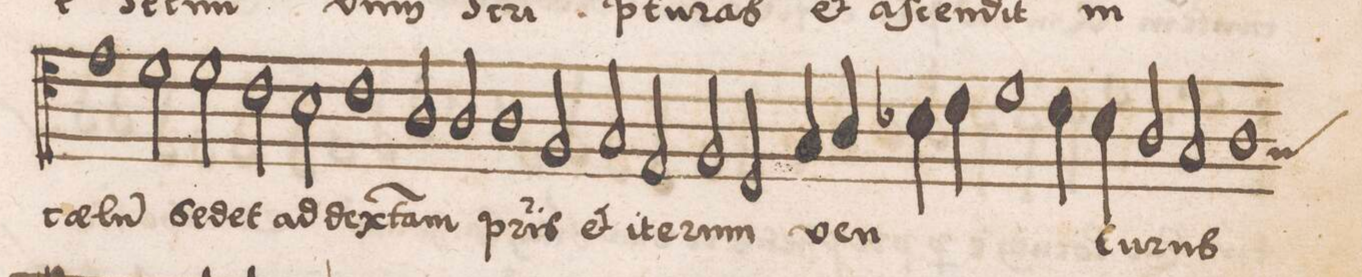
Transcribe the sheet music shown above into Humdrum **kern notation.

**kern	**text
*I"TENOR	*
*clefC4	*
*k[]	*
*met(c|)	*
*M2/1	*
1e	c(ae)-
=102	=102
2d\	-lu(m)
2d\	ſe-
2c\	-det
2B\	ad
=103	=103
1c	dex-
2A/	-t(e-
2A/	-r)am
=104	=104
1A	p(at)-
2F/	-ris
2G/	e(t)
=105	=105
2E/	i-
2F/	-te-
2D/	-rum
4G/	ven-
4A/	.
=106	=106
4B-X\	.
4c\	.
1d	.
4c\	.
4B-\	.
=107	=107
2A/	-tu-
2G/	-ruſ
*custos:G	*
1A	.
=108	=108
*-	*-
